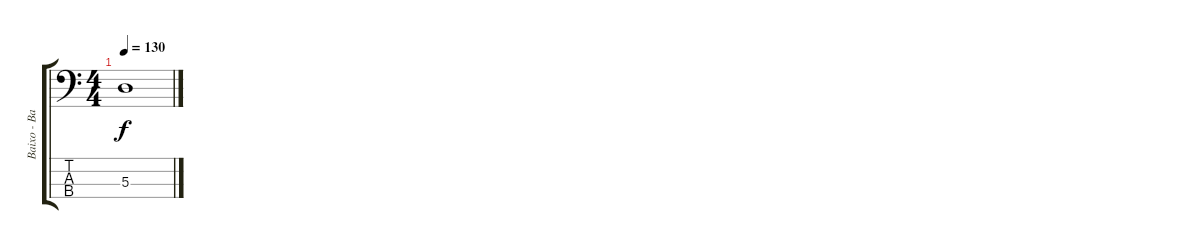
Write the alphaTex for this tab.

\track ("Baixo - Bass" "Baixo - Ba") {instrument electricbassfinger}
\staff {score tabs}
\tuning (G2 D2 A1 E1) {hide}
\ts (4 4)
\tempo 130
\clef f4
\ks c
5.3{t}.1{dy f}
